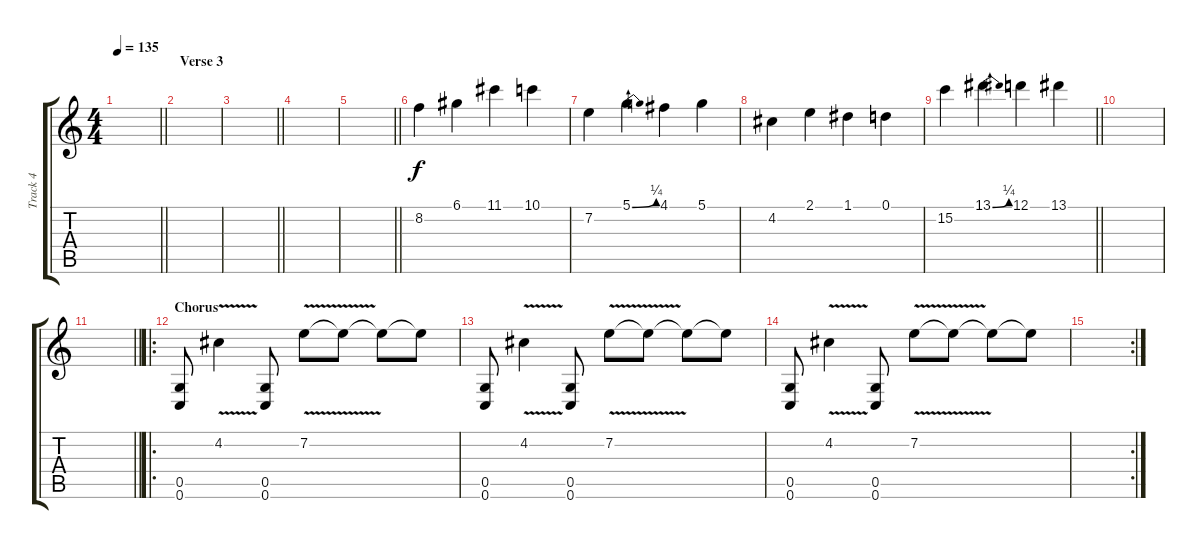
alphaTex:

\track ("Track 4" "Track 4") {instrument overdrivenguitar}
\staff {score tabs}
\tuning (D4 A3 F3 C3 G2 C2) {hide}
\ts (4 4)
\tempo 135
\clef g2
\barLineRight lightlight
\ks c
|
\section ("" "Verse 3")
|
\barLineRight lightlight
|
|
\barLineRight lightlight
|
8.2.4{volume 13} 6.1.4 11.1.4 10.1.4 |
7.2.4 5.1{be (bend 0 0 60 1)}.4 4.1.4 5.1.4 |
4.2.4 2.1.4 1.1.4 0.1.4 |
\barLineRight lightlight
15.2.4 13.1{be (bend 0 0 60 1)}.4 12.1.4 13.1.4 |
|
\barLineRight lightlight
|
\ro
\section ("" "Chorus")
(0.5 0.6).8{volume 7} 4.2{v}.4 (0.5 0.6).8 7.2{v}.8 7.2{t}.8 7.2{t}.8 7.2{t}.8 |
(0.5 0.6).8 4.2{v}.4 (0.5 0.6).8 7.2{v}.8 7.2{t}.8 7.2{t}.8 7.2{t}.8 |
(0.5 0.6).8 4.2{v}.4 (0.5 0.6).8 7.2{v}.8 7.2{t}.8 7.2{t}.8 7.2{t}.8 |
\rc 2
